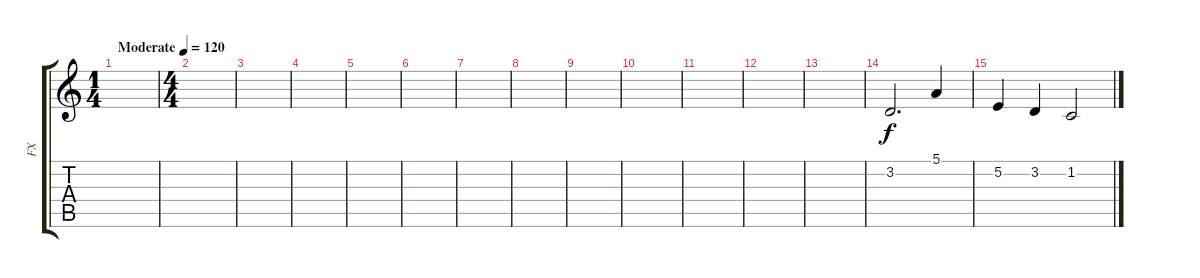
\track ("FX" "FX") {instrument lead2sawtooth}
\staff {score tabs}
\tuning (E4 B3 G3 D3 A2 E2) {hide}
\ts (1 4)
\tempo (120 "Moderate")
\clef g2
\ks c
|
\ts (4 4)
|
|
|
|
|
|
|
|
|
|
|
|
3.2.2{d} 5.1.4 |
5.2.4 3.2.4 1.2.2
